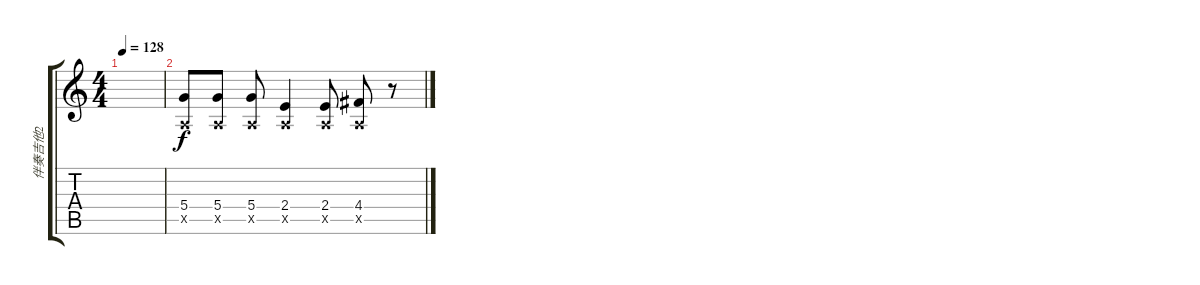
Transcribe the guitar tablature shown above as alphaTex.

\track ("伴奏吉他2" "伴奏吉他2") {instrument overdrivenguitar}
\staff {score tabs}
\tuning (E4 B3 G3 D3 A2 E2) {hide}
\ts (4 4)
\tempo 128
\clef g2
\ks c
|
(5.4 0.5{x}).8 (5.4 0.5{x}).8 (5.4 0.5{x}).8 (2.4 0.5{x}).4 (2.4 0.5{x}).8 (4.4 0.5{x}).8 r.8
